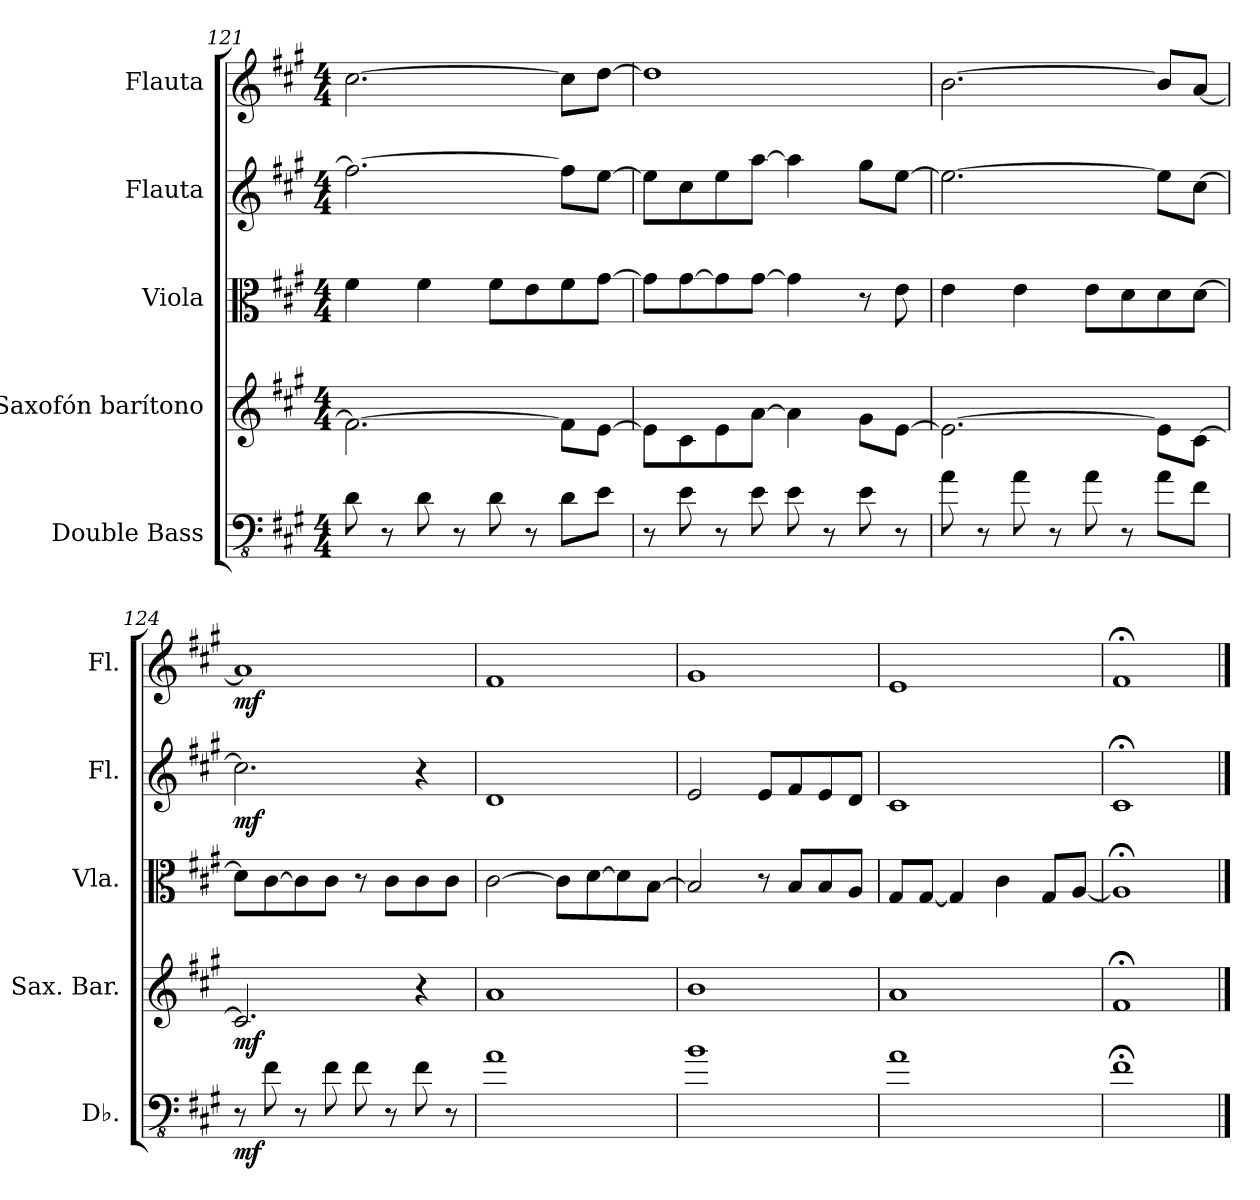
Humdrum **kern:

**kern	**dynam	**kern	**dynam	**kern	**kern	**dynam	**kern	**dynam
*part5	*part5	*part4	*part4	*part3	*part2	*part2	*part1	*part1
*staff5	*staff5	*staff4	*staff4	*staff3	*staff2	*staff2	*staff1	*staff1
*I"Double Bass	*	*I"Saxofón barítono	*	*I"Viola	*I"Flauta	*	*I"Flauta	*
*I'Db.	*	*I'Sax. Bar.	*	*I'Vla.	*I'Fl.	*	*I'Fl.	*
!!LO:LB:g=z
*clefFv4	*	*clefG2	*	*clefC3	*clefG2	*	*clefG2	*
*ITrd7c12	*	*ITrd12c21	*	*	*	*	*	*
*k[f#c#g#]	*	*k[f#c#g#]	*	*k[f#c#g#]	*k[f#c#g#]	*	*k[f#c#g#]	*
*M4/4	*	*M4/4	*	*M4/4	*M4/4	*	*M4/4	*
=121	=121	=121	=121	=121	=121	=121	=121	=121
8DD\	.	2.F#\_	.	4f#\	2.ff#\_	.	[2.cc#\	.
8r	.	.	.	.	.	.	.	.
8DD\	.	.	.	4f#\	.	.	.	.
8r	.	.	.	.	.	.	.	.
8DD\	.	.	.	8f#\L	.	.	.	.
8r	.	.	.	8e\	.	.	.	.
8DD\L	.	8F#\L]	.	8f#\	8ff#\L]	.	8cc#\L]	.
8EE\J	.	[8E\J	.	[8g#\J	[8ee\J	.	[8dd\J	.
=122	=122	=122	=122	=122	=122	=122	=122	=122
8r	.	8E\L]	.	8g#\L]	8ee\L]	.	1dd]	.
8EE\	.	8C#\	.	[8g#\	8cc#\	.	.	.
8r	.	8E\	.	8g#\]	8ee\	.	.	.
8EE\	.	[8A\J	.	[8g#\J	[8aa\J	.	.	.
8EE\	.	4A\]	.	4g#\]	4aa\]	.	.	.
8r	.	.	.	.	.	.	.	.
8EE\	.	8G#\L	.	8r	8gg#\L	.	.	.
8r	.	[8E\J	.	8e\	[8ee\J	.	.	.
=123	=123	=123	=123	=123	=123	=123	=123	=123
8AA\	.	2.E\_	.	4e\	2.ee\_	.	[2.b\	.
8r	.	.	.	.	.	.	.	.
8AA\	.	.	.	4e\	.	.	.	.
8r	.	.	.	.	.	.	.	.
8AA\	.	.	.	8e\L	.	.	.	.
8r	.	.	.	8d\	.	.	.	.
8AA\L	.	8E\L]	.	8d\	8ee\L]	.	8b/L]	.
8FF#\J	.	[8C#\J	.	[8d\J	[8cc#\J	.	[8a/J	.
=124	=124	=124	=124	=124	=124	=124	=124	=124
!	!LO:DY:b	!	!LO:DY:b	!	!	!LO:DY:b	!	!LO:DY:b
8r	mf	2.C#/]	mf	8d\L]	2.cc#\]	mf	1a]	mf
8FF#\	.	.	.	[8c#\	.	.	.	.
8r	.	.	.	8c#\]	.	.	.	.
8FF#\	.	.	.	8c#\J	.	.	.	.
8FF#\	.	.	.	8r	.	.	.	.
8r	.	.	.	8c#\L	.	.	.	.
8FF#\	.	4r	.	8c#\	4r	.	.	.
8r	.	.	.	8c#\J	.	.	.	.
=125	=125	=125	=125	=125	=125	=125	=125	=125
1AA	.	1A	.	[2c#\	1d	.	1f#	.
.	.	.	.	8c#\L]	.	.	.	.
.	.	.	.	[8d\	.	.	.	.
.	.	.	.	8d\]	.	.	.	.
.	.	.	.	[8B\J	.	.	.	.
!!LO:PB:g=z
=126	=126	=126	=126	=126	=126	=126	=126	=126
1BB	.	1B	.	2B/]	2e/	.	1g#	.
.	.	.	.	8r	8e/L	.	.	.
.	.	.	.	8B/L	8f#/	.	.	.
.	.	.	.	8B/	8e/	.	.	.
.	.	.	.	8A/J	8d/J	.	.	.
=127	=127	=127	=127	=127	=127	=127	=127	=127
1AA	.	1A	.	8G#/L	1c#	.	1e	.
.	.	.	.	[8G#/J	.	.	.	.
.	.	.	.	4G#/]	.	.	.	.
.	.	.	.	4c#\	.	.	.	.
.	.	.	.	8G#/L	.	.	.	.
.	.	.	.	[8A/J	.	.	.	.
=128	=128	=128	=128	=128	=128	=128	=128	=128
1FF#;<	.	1F#;<	.	1A;<]	1c#;<	.	1f#;<	.
==	==	==	==	==	==	==	==	==
*-	*-	*-	*-	*-	*-	*-	*-	*-
